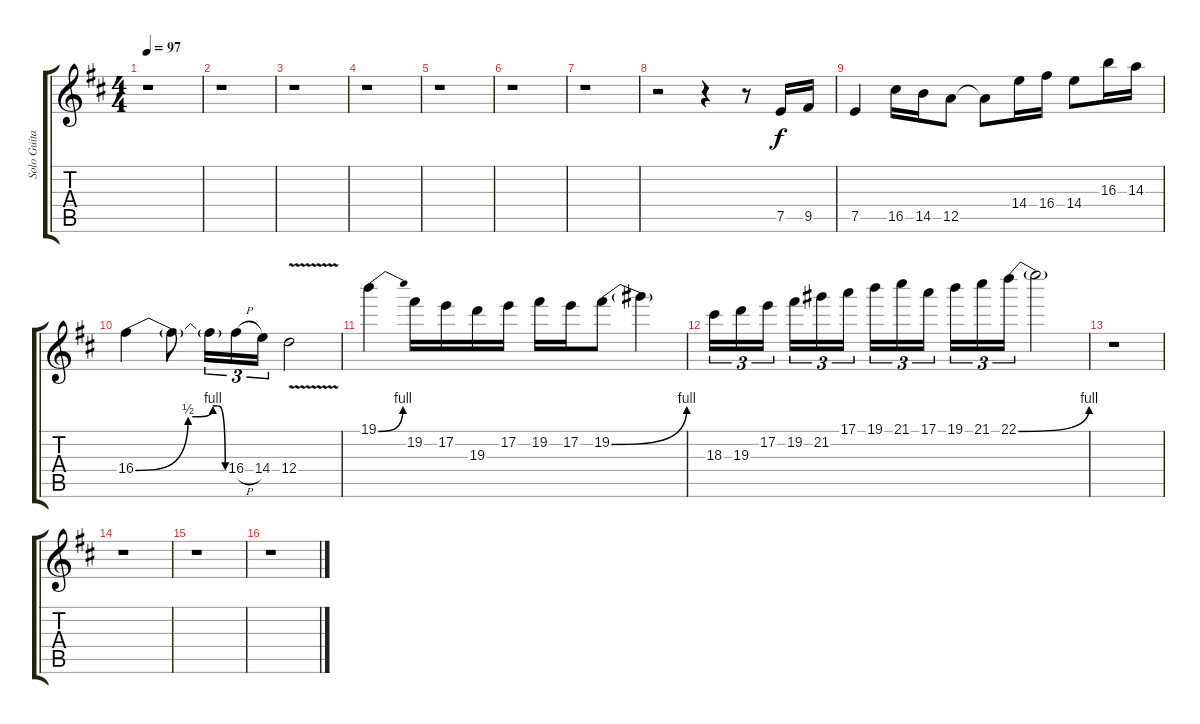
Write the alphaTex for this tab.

\track ("Solo Guitar 2" "Solo Guita") {instrument distortionguitar}
\staff {score tabs}
\tuning (E4 B3 G3 D3 A2 E2) {hide}
\ts (4 4)
\tempo 97
\clef g2
\ks d
r.1{dy f instrument distortionguitar} |
r.1 |
r.1 |
r.1 |
r.1 |
r.1 |
r.1 |
r.2 r.4 r.8 7.5.16 9.5.16 |
7.5.4 16.5.16 14.5.16 12.5.8 12.5{t}.8 14.4.16 16.4.16 14.4.8 16.3.16 14.3.16 |
16.4{be (custom 0 0 34 2 39 2 50 4 53 4 58 0 60 0)}.4 16.4{t}.8 16.4{t}.16{tu (3 2)} 16.4{h}.16{tu (3 2)} 14.4.16{tu (3 2)} 12.4{v}.2 |
19.1{be (bend 0 0 60 4)}.4 19.2.16 17.2.16 19.3.16 17.2.16 19.2.16 17.2.16 19.2{be (bend 0 0 60 4)}.8 19.2{t}.4 |
18.3.16{tu (3 2)} 19.3.16{tu (3 2)} 17.2.16{tu (3 2)} 19.2.16{tu (3 2)} 21.2.16{tu (3 2)} 17.1.16{tu (3 2)} 19.1.16{tu (3 2)} 21.1.16{tu (3 2)} 17.1.16{tu (3 2)} 19.1.16{tu (3 2)} 21.1.16{tu (3 2)} 22.1{be (bend 0 0 60 4)}.16{tu (3 2)} 22.1{t}.2 |
r.1 |
r.1 |
r.1 |
r.1
